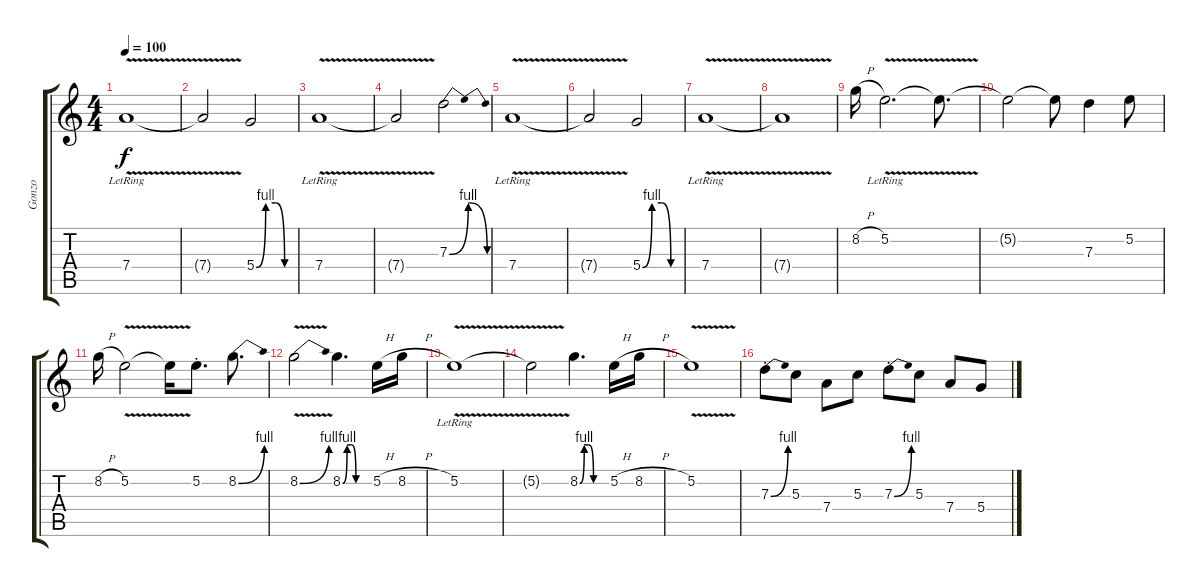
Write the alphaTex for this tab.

\track ("Gonzo" "Gonzo") {instrument electricguitarjazz}
\staff {score tabs}
\tuning (E4 B3 G3 D3 A2 E2) {hide}
\ts (4 4)
\tempo 100
\clef g2
\ks c
7.4{v lr}.1{dy f} |
7.4{t}.2 5.4{be (custom 0 0 15 4 30 4 45 0 60 0)}.2 |
7.4{v lr}.1 |
7.4{t}.2 7.3{be (bendrelease 0 0 15 4 30 4 60 0)}.2 |
7.4{v lr}.1 |
7.4{t}.2 5.4{be (custom 0 0 15 4 30 4 45 0 60 0)}.2 |
7.4{v lr}.1 |
7.4{t}.1 |
8.2{h}.16 5.2{v lr}.2{d} 5.2{t}.8{d} |
5.2{t}.2 5.2{t}.8 7.3.4 5.2.8 |
8.2{h}.16 5.2{v}.2 5.2{t}.16 5.2{st}.8{d} 8.2{be (bend 0 0 60 4)}.8{d} |
8.2{be (bend 0 0 60 4) v}.2 8.2{be (custom 0 0 10 4 20 4 30 0 60 0)}.4{d} 5.2{h}.16 8.2{h}.16 |
5.2{v lr}.1 |
5.2{t}.2 8.2{be (custom 0 0 10 4 20 4 31 0 60 0)}.4{d} 5.2{h}.16 8.2{h}.16 |
5.2{v}.1 |
7.3{be (bend 0 0 60 4) st}.8 5.3.8 7.4.8 5.3.8 7.3{be (bend 0 0 60 4) st}.8 5.3.8 7.4.8 5.4.8
